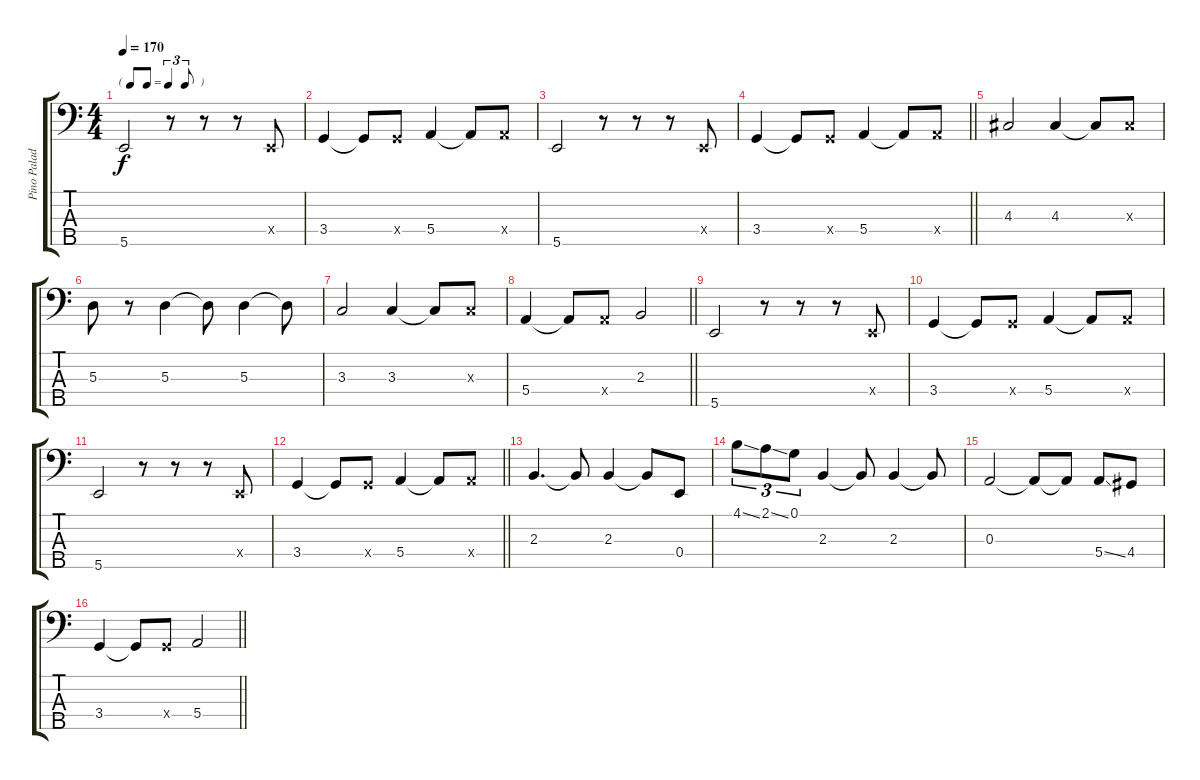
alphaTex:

\track ("Pino Paladino" "Pino Palad") {instrument electricbassfinger}
\staff {score tabs}
\tuning (G2 D2 A1 E1 B0) {hide}
\ts (4 4)
\tf triplet8th
\tempo 170
\clef f4
\ks c
5.5.2{dy f} r.8 r.8 r.8 0.4{x}.8 |
3.4.4 3.4{t}.8 3.4{x}.8 5.4.4 5.4{t}.8 5.4{x}.8 |
5.5.2 r.8 r.8 r.8 0.4{x}.8 |
\barLineRight lightlight
3.4.4 3.4{t}.8 3.4{x}.8 5.4.4 5.4{t}.8 5.4{x}.8 |
4.3.2 4.3.4 4.3{t}.8 4.3{x}.8 |
5.3.8 r.8 5.3.4 5.3{t}.8 5.3.4 5.3{t}.8 |
3.3.2 3.3.4 3.3{t}.8 3.3{x}.8 |
\barLineRight lightlight
5.4.4 5.4{t}.8 5.4{x}.8 2.3.2 |
5.5.2 r.8 r.8 r.8 0.4{x}.8 |
3.4.4 3.4{t}.8 3.4{x}.8 5.4.4 5.4{t}.8 5.4{x}.8 |
5.5.2 r.8 r.8 r.8 0.4{x}.8 |
\barLineRight lightlight
3.4.4 3.4{t}.8 3.4{x}.8 5.4.4 5.4{t}.8 5.4{x}.8 |
2.3.4{d} 2.3{t}.8 2.3.4 2.3{t}.8 0.4.8 |
4.1{ss}.8{tu (3 2)} 2.1{ss}.8{tu (3 2)} 0.1.8{tu (3 2)} 2.3.4 2.3{t}.8 2.3.4 2.3{t}.8 |
0.3.2 0.3{t}.8 0.3{t}.8 5.4{ss}.8 4.4.8 |
\barLineRight lightlight
3.4.4 3.4{t}.8 3.4{x}.8 5.4.2
